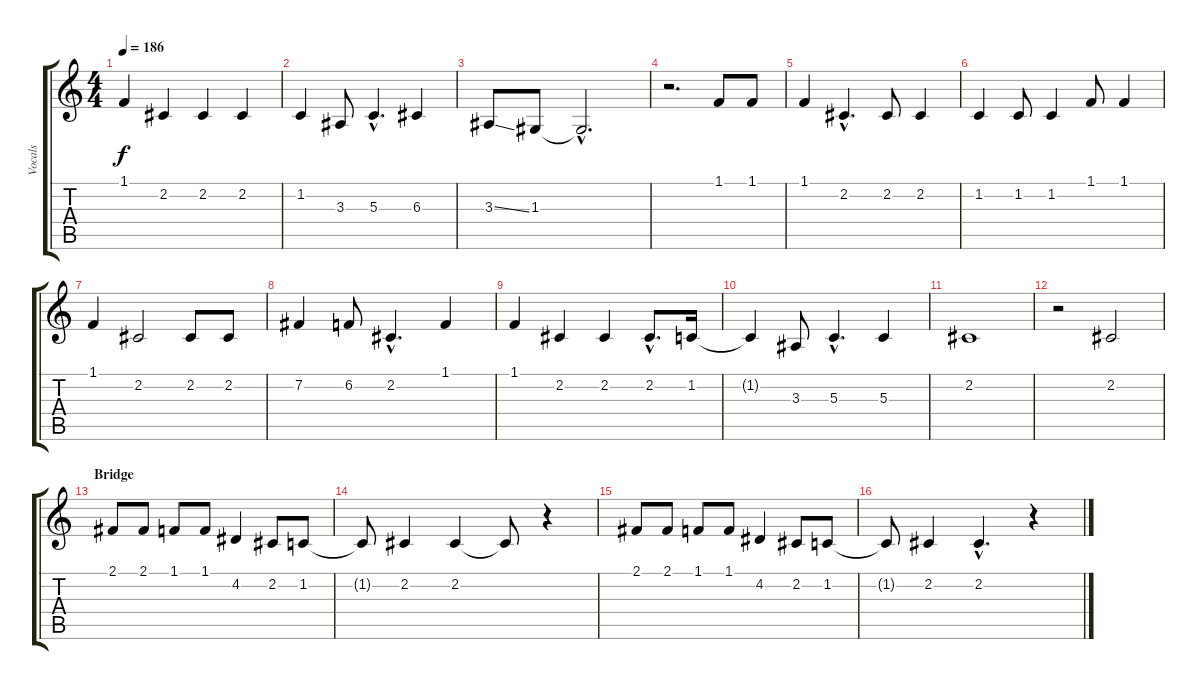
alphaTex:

\track ("Vocals" "Vocals") {instrument englishhorn}
\staff {score tabs}
\tuning (E4 B3 G3 D3 A2 E2) {hide}
\ts (4 4)
\tempo 186
\clef g2
\ks c
1.1.4{dy f} 2.2.4 2.2.4 2.2.4 |
1.2.4 3.3.8 5.3{hac}.4{d} 6.3.4 |
3.3{ss}.8 1.3.8 1.3{hac t}.2{d} |
r.2{d} 1.1.8 1.1.8 |
1.1.4 2.2{hac}.4{d} 2.2.8 2.2.4 |
1.2.4 1.2.8 1.2.4 1.1.8 1.1.4 |
1.1.4 2.2.2 2.2.8 2.2.8 |
7.2.4 6.2.8 2.2{hac}.4{d} 1.1.4 |
1.1.4 2.2.4 2.2.4 2.2{hac}.8{d} 1.2.16 |
1.2{t}.4 3.3.8 5.3{hac}.4{d} 5.3.4 |
2.2.1 |
r.2 2.2.2 |
\section ("" "Bridge")
2.1.8 2.1.8 1.1.8 1.1.8 4.2.4 2.2.8 1.2.8 |
1.2{t}.8 2.2.4 2.2.4 2.2{t}.8 r.4 |
2.1.8 2.1.8 1.1.8 1.1.8 4.2.4 2.2.8 1.2.8 |
1.2{t}.8 2.2.4 2.2{hac}.4{d} r.4
